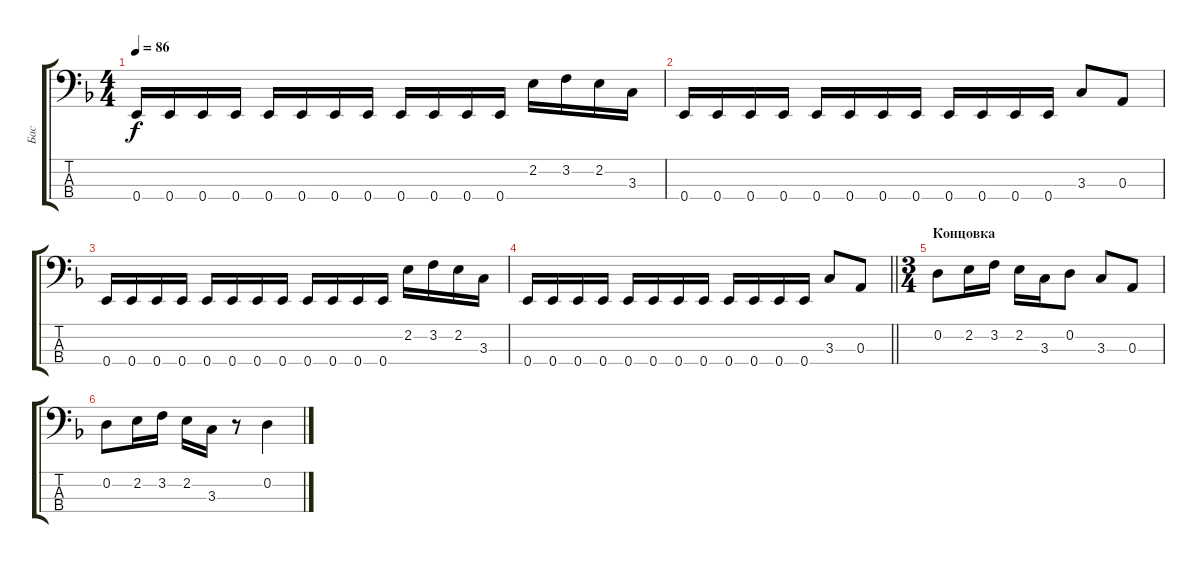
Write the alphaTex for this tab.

\track ("Бас" "Бас") {instrument electricbasspick}
\staff {score tabs}
\tuning (G2 D2 A1 E1) {hide}
\ts (4 4)
\tempo 86
\clef f4
\ks f
0.4.16{dy f} 0.4.16 0.4.16 0.4.16 0.4.16 0.4.16 0.4.16 0.4.16 0.4.16 0.4.16 0.4.16 0.4.16 2.2.16 3.2.16 2.2.16 3.3.16 |
0.4.16 0.4.16 0.4.16 0.4.16 0.4.16 0.4.16 0.4.16 0.4.16 0.4.16 0.4.16 0.4.16 0.4.16 3.3.8 0.3.8 |
0.4.16 0.4.16 0.4.16 0.4.16 0.4.16 0.4.16 0.4.16 0.4.16 0.4.16 0.4.16 0.4.16 0.4.16 2.2.16 3.2.16 2.2.16 3.3.16 |
\barLineRight lightlight
0.4.16 0.4.16 0.4.16 0.4.16 0.4.16 0.4.16 0.4.16 0.4.16 0.4.16 0.4.16 0.4.16 0.4.16 3.3.8 0.3.8 |
\ts (3 4)
\section ("" "Концовка")
0.2.8 2.2.16 3.2.16 2.2.16 3.3.16 0.2.8 3.3.8 0.3.8 |
0.2.8 2.2.16 3.2.16 2.2.16 3.3.16 r.8 0.2.4
